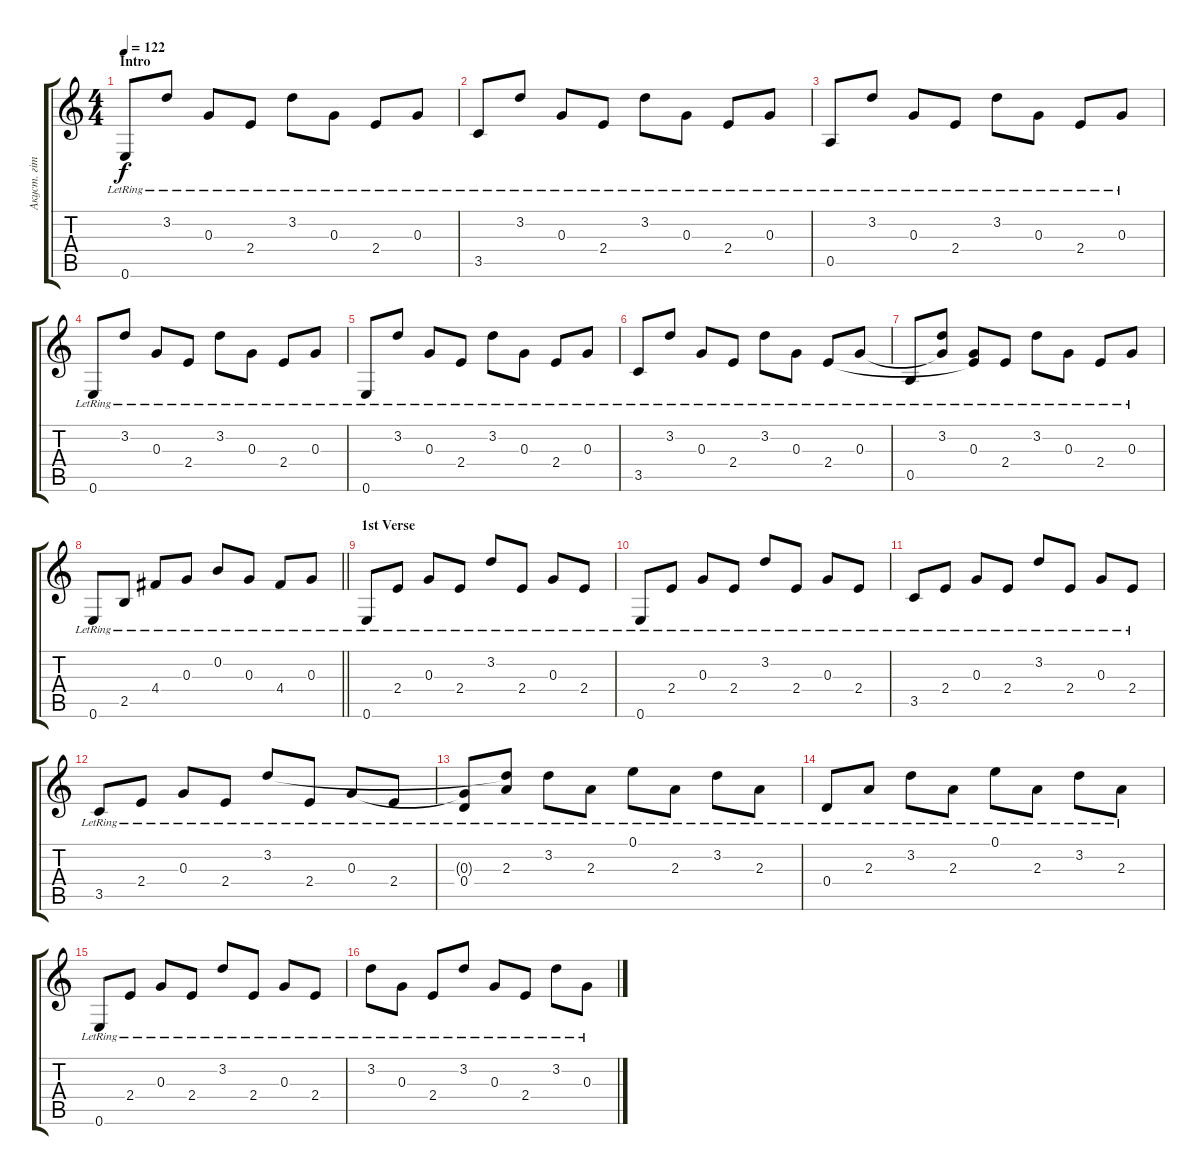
\track ("Акуст. гітара 1" "Акуст. гіт") {instrument acousticguitarsteel}
\staff {score tabs}
\tuning (E4 B3 G3 D3 A2 E2) {hide}
\ts (4 4)
\section ("" "Intro")
\tempo 122
\clef g2
\ks c
0.6{lr}.8{dy f instrument acousticguitarsteel} 3.2{lr}.8 0.3{lr}.8 2.4{lr}.8 3.2{lr}.8 0.3{lr}.8 2.4{lr}.8 0.3{lr}.8 |
3.5{lr}.8 3.2{lr}.8 0.3{lr}.8 2.4{lr}.8 3.2{lr}.8 0.3{lr}.8 2.4{lr}.8 0.3{lr}.8 |
0.5{lr}.8 3.2{lr}.8 0.3{lr}.8 2.4{lr}.8 3.2{lr}.8 0.3{lr}.8 2.4{lr}.8 0.3{lr}.8 |
0.6{lr}.8 3.2{lr}.8 0.3{lr}.8 2.4{lr}.8 3.2{lr}.8 0.3{lr}.8 2.4{lr}.8 0.3{lr}.8 |
0.6{lr}.8 3.2{lr}.8 0.3{lr}.8 2.4{lr}.8 3.2{lr}.8 0.3{lr}.8 2.4{lr}.8 0.3{lr}.8 |
3.5{lr}.8 3.2{lr}.8 0.3{lr}.8 2.4{lr}.8 3.2{lr}.8 0.3{lr}.8 2.4{lr}.8 0.3{lr}.8 |
0.5{lr}.8 (3.2{lr} 0.3{t}).8 (0.3{lr} 2.4{t}).8 2.4{lr}.8 3.2{lr}.8 0.3{lr}.8 2.4{lr}.8 0.3{lr}.8 |
\barLineRight lightlight
0.6{lr}.8 2.5{lr}.8 4.4{lr}.8 0.3{lr}.8 0.2{lr}.8 0.3{lr}.8 4.4{lr}.8 0.3{lr}.8 |
\section ("" "1st Verse")
0.6{lr}.8 2.4{lr}.8 0.3{lr}.8 2.4{lr}.8 3.2{lr}.8 2.4{lr}.8 0.3{lr}.8 2.4{lr}.8 |
0.6{lr}.8 2.4{lr}.8 0.3{lr}.8 2.4{lr}.8 3.2{lr}.8 2.4{lr}.8 0.3{lr}.8 2.4{lr}.8 |
3.5{lr}.8 2.4{lr}.8 0.3{lr}.8 2.4{lr}.8 3.2{lr}.8 2.4{lr}.8 0.3{lr}.8 2.4{lr}.8 |
3.5{lr}.8 2.4{lr}.8 0.3{lr}.8 2.4{lr}.8 3.2{lr}.8 2.4{lr}.8 0.3{lr}.8 2.4{lr}.8 |
(0.3{t} 0.4{lr}).8 (3.2{t} 2.3{lr}).8 3.2{lr}.8 2.3{lr}.8 0.1{lr}.8 2.3{lr}.8 3.2{lr}.8 2.3{lr}.8 |
0.4{lr}.8 2.3{lr}.8 3.2{lr}.8 2.3{lr}.8 0.1{lr}.8 2.3{lr}.8 3.2{lr}.8 2.3{lr}.8 |
0.6{lr}.8 2.4{lr}.8 0.3{lr}.8 2.4{lr}.8 3.2{lr}.8 2.4{lr}.8 0.3{lr}.8 2.4{lr}.8 |
3.2{lr}.8 0.3{lr}.8 2.4{lr}.8 3.2{lr}.8 0.3{lr}.8 2.4{lr}.8 3.2{lr}.8 0.3{lr}.8
